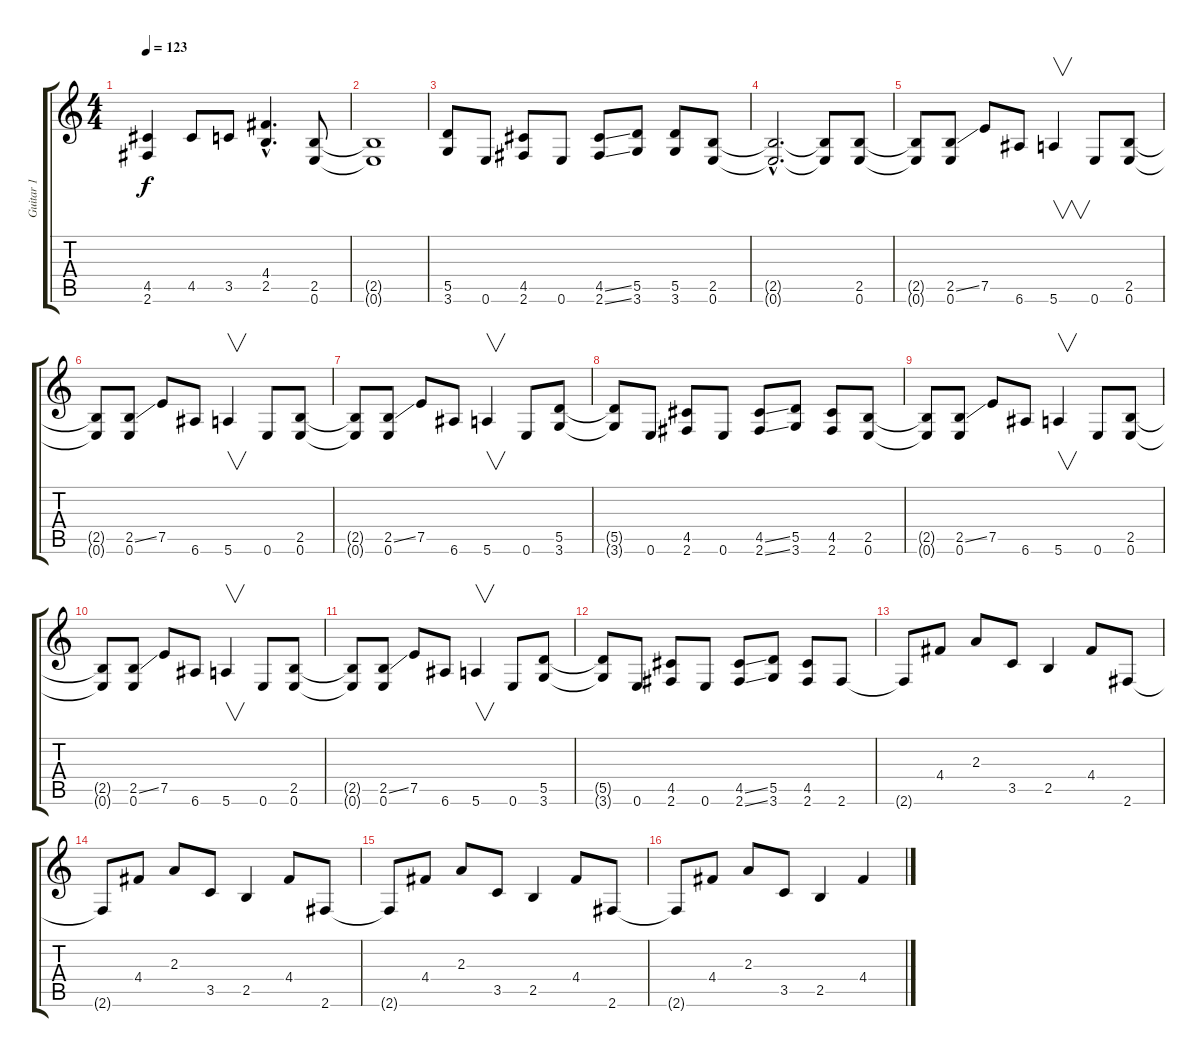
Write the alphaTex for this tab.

\track ("Guitar 1" "Guitar 1") {instrument distortionguitar}
\staff {score tabs}
\tuning (E4 B3 G3 D3 A2 E2) {hide}
\ts (4 4)
\tempo 123
\clef g2
\ks c
(4.5 2.6).4{dy f} 4.5.8 3.5.8 (4.4{hac} 2.5{hac}).4{d} (2.5 0.6).8 |
(2.5{t} 0.6{t}).1 |
(5.5 3.6).8 0.6.8 (4.5 2.6).8 0.6.8 (4.5{ss} 2.6{ss}).8 (5.5 3.6).8 (5.5 3.6).8 (2.5 0.6).8 |
(2.5{hac t} 0.6{hac t}).2{d} (2.5{t} 0.6{t}).8 (2.5 0.6).8 |
(2.5{t} 0.6{t}).8 (2.5{ss} 0.6).8 7.5.8 6.6.8 5.6.4{v} 0.6.8 (2.5 0.6).8 |
(2.5{t} 0.6{t}).8 (2.5{ss} 0.6).8 7.5.8 6.6.8 5.6.4{v} 0.6.8 (2.5 0.6).8 |
(2.5{t} 0.6{t}).8 (2.5{ss} 0.6).8 7.5.8 6.6.8 5.6.4{v} 0.6.8 (5.5 3.6).8 |
(5.5{t} 3.6{t}).8 0.6.8 (4.5 2.6).8 0.6.8 (4.5{ss} 2.6{ss}).8 (5.5 3.6).8 (4.5 2.6).8 (2.5 0.6).8 |
(2.5{t} 0.6{t}).8 (2.5{ss} 0.6).8 7.5.8 6.6.8 5.6.4{v} 0.6.8 (2.5 0.6).8 |
(2.5{t} 0.6{t}).8 (2.5{ss} 0.6).8 7.5.8 6.6.8 5.6.4{v} 0.6.8 (2.5 0.6).8 |
(2.5{t} 0.6{t}).8 (2.5{ss} 0.6).8 7.5.8 6.6.8 5.6.4{v} 0.6.8 (5.5 3.6).8 |
(5.5{t} 3.6{t}).8 0.6.8 (4.5 2.6).8 0.6.8 (4.5{ss} 2.6{ss}).8 (5.5 3.6).8 (4.5 2.6).8 2.6.8 |
2.6{t}.8 4.4.8 2.3.8 3.5.8 2.5.4 4.4.8 2.6.8 |
2.6{t}.8 4.4.8 2.3.8 3.5.8 2.5.4 4.4.8 2.6.8 |
2.6{t}.8 4.4.8 2.3.8 3.5.8 2.5.4 4.4.8 2.6.8 |
2.6{t}.8 4.4.8 2.3.8 3.5.8 2.5.4 4.4.4
